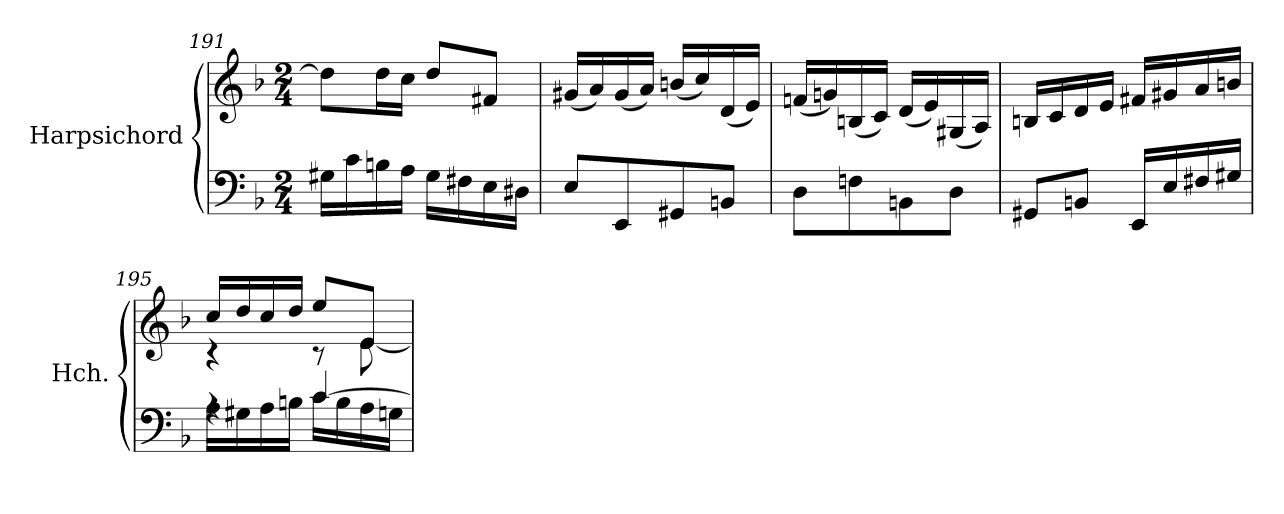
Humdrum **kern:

**kern	**kern
*part1	*part1
*staff2	*staff1
*I"Harpsichord	*
*I'Hch.	*
*clefF4	*clefG2
*k[b-]	*k[b-]
*M2/4	*M2/4
=191	=191
16G#X\LL	8dd\L]
16c\	.
16Bn\	16dd\L
16A\JJ	16cc\JJ
16G#\LL	8dd/L
16F#X\	.
16E\	8f#X/J
16D#X\JJ	.
=192	=192
8E/L	(<16g#X/LL
.	16a/)
8EE/	(<16g#/
.	16a/JJ)
8GG#X/	(<16bn/LL
.	16cc/)
8BBn/J	(<16d/
.	16e/JJ)
=193	=193
8D\L	(<16fn/LL
.	16gn/)
8Fn\	(<16Bn/
.	16c/JJ)
8BBn\	(<16d/LL
.	16e/)
8D\J	(<16G#X/
.	16A/JJ)
!!LO:LB:g=z
=194	=194
8GG#X/L	16Bn/LL
.	16c/
8BBn/J	16d/
.	16e/JJ
16EE/LL	16f#X/LL
16E/	16g#X/
16F#X/	16a/
16G#X/JJ	16bn/JJ
=195	=195
*^	*^
4rA	16A\LL	16cc/LL	4r
.	16G#X\	16dd/	.
.	16A\	16cc/	.
.	16Bn\JJ	16dd/JJ	.
[4c/	16c\LL	8ee/L	8r
.	16B\	.	.
.	16A\	8e/J	[8e\
.	16Gn\JJ	.	.
*v	*v	*	*
*	*v	*v
=	=
*-	*-
